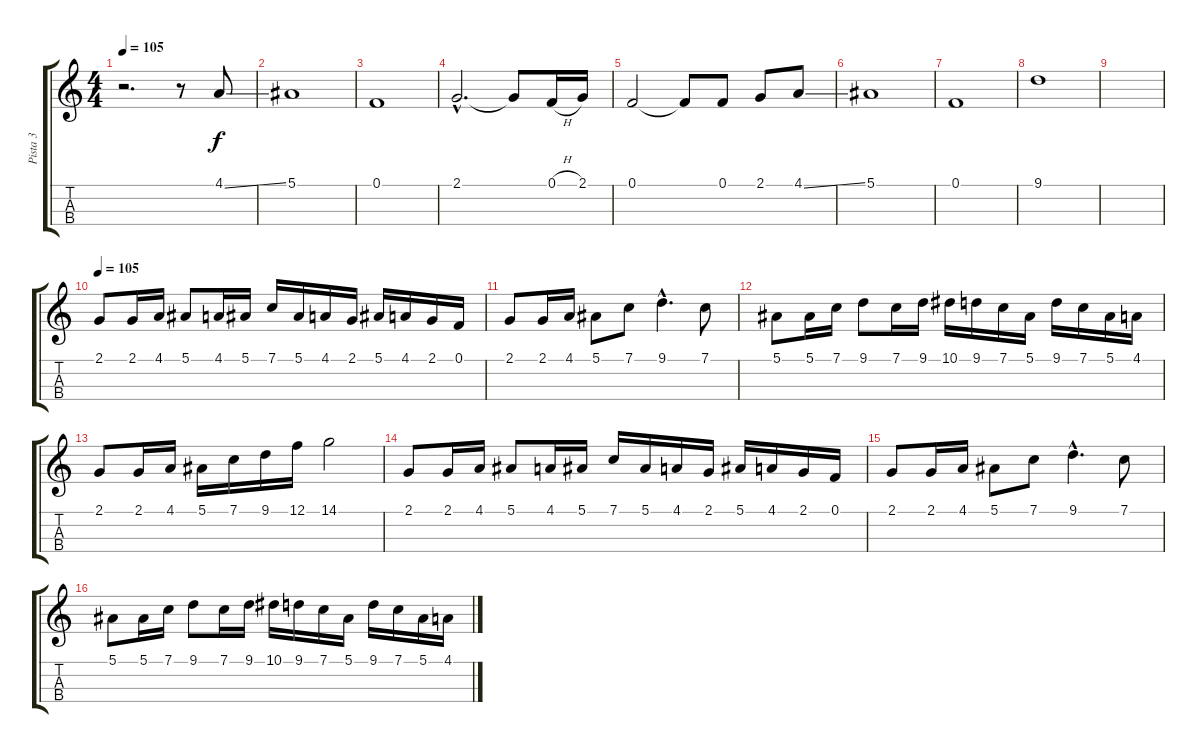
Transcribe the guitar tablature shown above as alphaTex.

\track ("Pista 3" "Pista 3") {instrument violin}
\staff {score tabs}
\tuning (F4 C4 G3 D3) {hide}
\ts (4 4)
\tempo 105
\clef g2
\ks c
r.2{d dy f} r.8 4.1{ss}.8 |
5.1.1 |
0.1.1 |
2.1{hac}.2{d} 2.1{t}.8 0.1{h}.16 2.1.16 |
0.1.2 0.1{t}.8 0.1.8 2.1.8 4.1{ss}.8 |
5.1.1 |
0.1.1 |
9.1.1 |
|
\tempo 105
2.1.8{volume 13} 2.1.16 4.1.16 5.1.8 4.1.16 5.1.16 7.1.16 5.1.16 4.1.16 2.1.16 5.1.16 4.1.16 2.1.16 0.1.16 |
2.1.8 2.1.16 4.1.16 5.1.8 7.1.8 9.1{hac}.4{d} 7.1.8 |
5.1.8 5.1.16 7.1.16 9.1.8 7.1.16 9.1.16 10.1.16 9.1.16 7.1.16 5.1.16 9.1.16 7.1.16 5.1.16 4.1.16 |
2.1.8 2.1.16 4.1.16 5.1.16 7.1.16 9.1.16 12.1.16 14.1.2 |
2.1.8{volume 13} 2.1.16 4.1.16 5.1.8 4.1.16 5.1.16 7.1.16 5.1.16 4.1.16 2.1.16 5.1.16 4.1.16 2.1.16 0.1.16 |
2.1.8 2.1.16 4.1.16 5.1.8 7.1.8 9.1{hac}.4{d} 7.1.8 |
5.1.8 5.1.16 7.1.16 9.1.8 7.1.16 9.1.16 10.1.16 9.1.16 7.1.16 5.1.16 9.1.16 7.1.16 5.1.16 4.1.16
